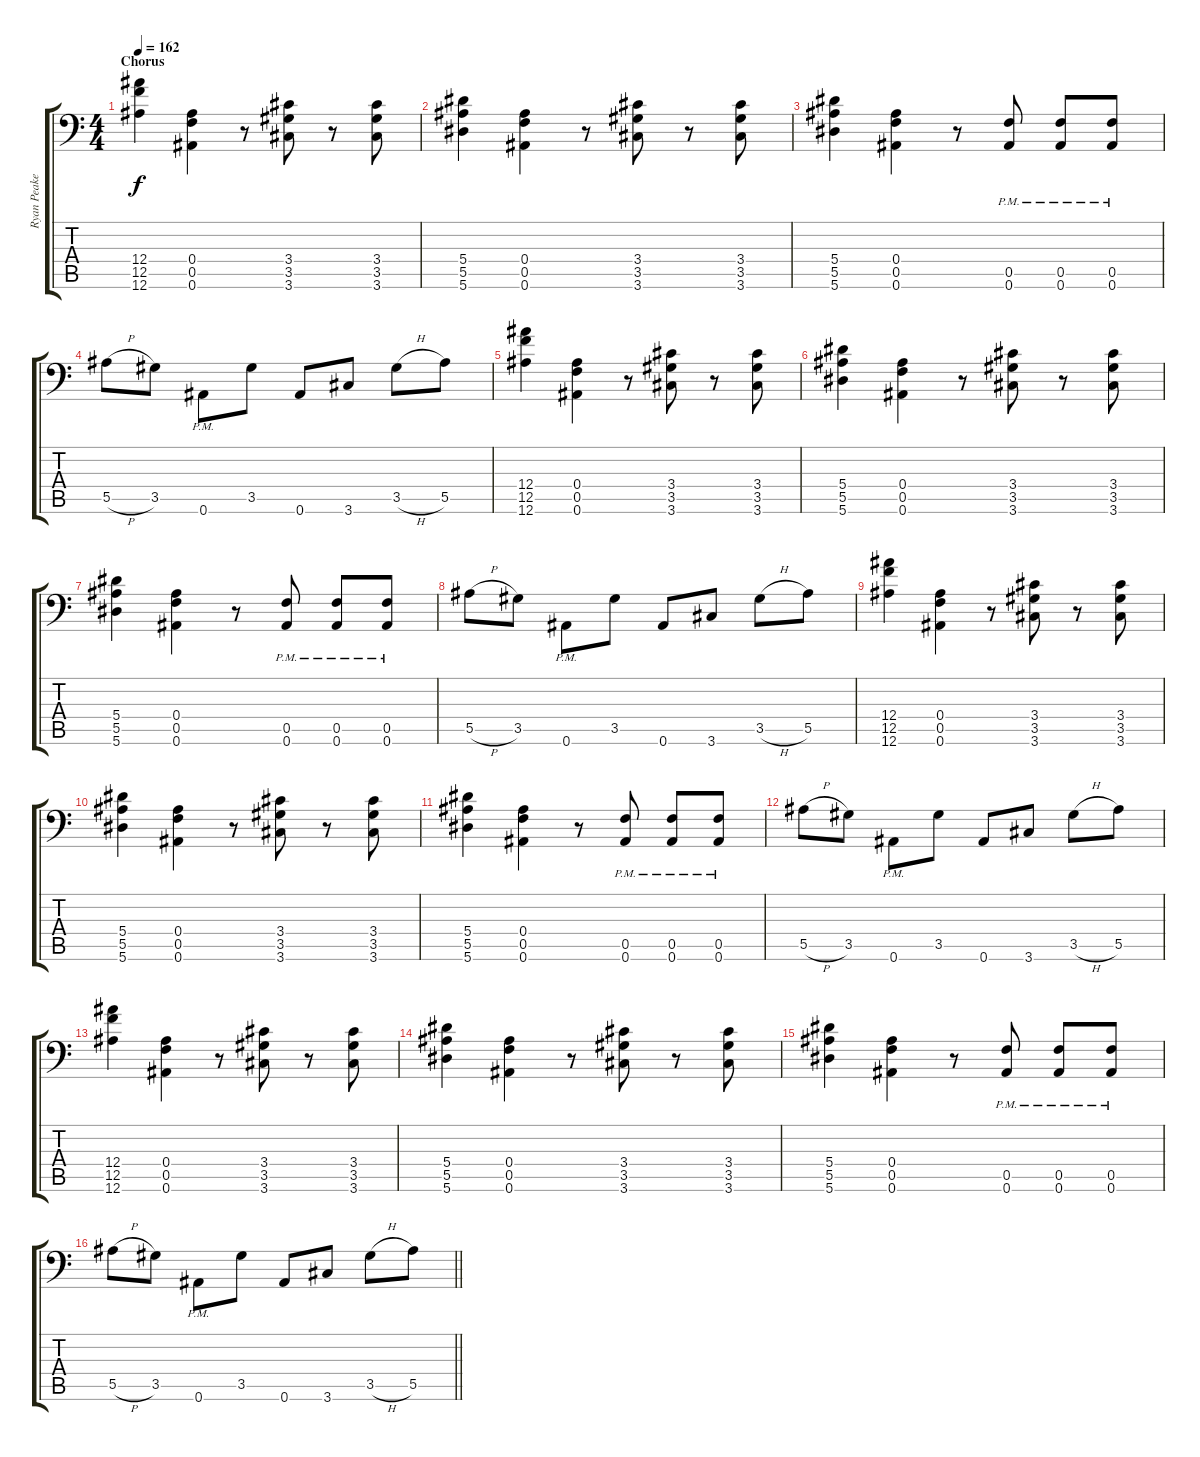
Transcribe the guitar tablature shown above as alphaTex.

\track ("Ryan Peake" "Ryan Peake") {instrument distortionguitar}
\staff {score tabs}
\tuning (C4 G3 Eb3 Bb2 F2 Bb1) {hide}
\ts (4 4)
\section ("" "Chorus")
\tempo 162
\clef f4
\ks c
(12.4 12.5 12.6).4{dy f} (0.4 0.5 0.6).4 r.8 (3.4 3.5 3.6).8 r.8 (3.4 3.5 3.6).8 |
(5.4 5.5 5.6).4 (0.4 0.5 0.6).4 r.8 (3.4 3.5 3.6).8 r.8 (3.4 3.5 3.6).8 |
(5.4 5.5 5.6).4 (0.4 0.5 0.6).4 r.8 (0.5{pm} 0.6{pm}).8 (0.5{pm} 0.6{pm}).8 (0.5{pm} 0.6{pm}).8 |
5.5{h}.8 3.5.8 0.6{pm}.8 3.5.8 0.6.8 3.6.8 3.5{h}.8 5.5.8 |
(12.4 12.5 12.6).4 (0.4 0.5 0.6).4 r.8 (3.4 3.5 3.6).8 r.8 (3.4 3.5 3.6).8 |
(5.4 5.5 5.6).4 (0.4 0.5 0.6).4 r.8 (3.4 3.5 3.6).8 r.8 (3.4 3.5 3.6).8 |
(5.4 5.5 5.6).4 (0.4 0.5 0.6).4 r.8 (0.5{pm} 0.6{pm}).8 (0.5{pm} 0.6{pm}).8 (0.5{pm} 0.6{pm}).8 |
5.5{h}.8 3.5.8 0.6{pm}.8 3.5.8 0.6.8 3.6.8 3.5{h}.8 5.5.8 |
(12.4 12.5 12.6).4 (0.4 0.5 0.6).4 r.8 (3.4 3.5 3.6).8 r.8 (3.4 3.5 3.6).8 |
(5.4 5.5 5.6).4 (0.4 0.5 0.6).4 r.8 (3.4 3.5 3.6).8 r.8 (3.4 3.5 3.6).8 |
(5.4 5.5 5.6).4 (0.4 0.5 0.6).4 r.8 (0.5{pm} 0.6{pm}).8 (0.5{pm} 0.6{pm}).8 (0.5{pm} 0.6{pm}).8 |
5.5{h}.8 3.5.8 0.6{pm}.8 3.5.8 0.6.8 3.6.8 3.5{h}.8 5.5.8 |
(12.4 12.5 12.6).4 (0.4 0.5 0.6).4 r.8 (3.4 3.5 3.6).8 r.8 (3.4 3.5 3.6).8 |
(5.4 5.5 5.6).4 (0.4 0.5 0.6).4 r.8 (3.4 3.5 3.6).8 r.8 (3.4 3.5 3.6).8 |
(5.4 5.5 5.6).4 (0.4 0.5 0.6).4 r.8 (0.5{pm} 0.6{pm}).8 (0.5{pm} 0.6{pm}).8 (0.5{pm} 0.6{pm}).8 |
\barLineRight lightlight
5.5{h}.8 3.5.8 0.6{pm}.8 3.5.8 0.6.8 3.6.8 3.5{h}.8 5.5.8
